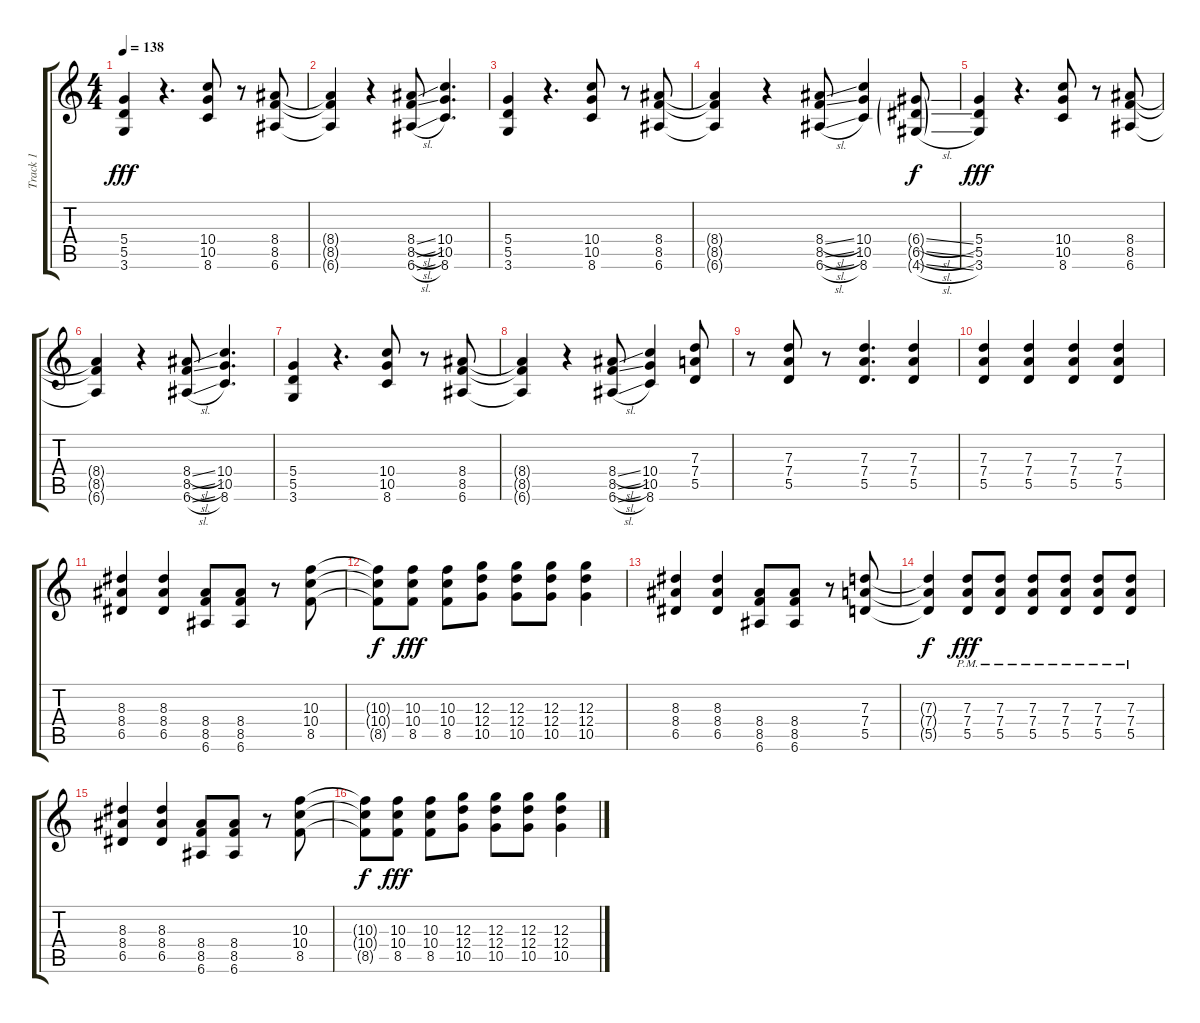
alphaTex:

\track ("Track 1" "Track 1") {instrument overdrivenguitar}
\staff {score tabs}
\tuning (E4 B3 G3 D3 A2 E2) {hide}
\ts (4 4)
\tempo 138
\clef g2
\ks c
(5.4 5.5 3.6).4{dy fff} r.4{d} (10.4 10.5 8.6).8 r.8 (8.4 8.5 6.6).8 |
(8.4{t} 8.5{t} 6.6{t}).4 r.4 (8.4{sl} 8.5{sl} 6.6{sl}).8 (10.4 10.5 8.6).4{d} |
(5.4 5.5 3.6).4 r.4{d} (10.4 10.5 8.6).8 r.8 (8.4 8.5 6.6).8 |
(8.4{t} 8.5{t} 6.6{t}).4 r.4 (8.4{sl} 8.5{sl} 6.6{sl}).8 (10.4 10.5 8.6).4 (6.4{sl g} 6.5{sl g} 4.6{sl g}).8{dy f} |
(5.4 5.5 3.6).4{dy fff} r.4{d} (10.4 10.5 8.6).8 r.8 (8.4 8.5 6.6).8 |
(8.4{t} 8.5{t} 6.6{t}).4 r.4 (8.4{sl} 8.5{sl} 6.6{sl}).8 (10.4 10.5 8.6).4{d} |
(5.4 5.5 3.6).4 r.4{d} (10.4 10.5 8.6).8 r.8 (8.4 8.5 6.6).8 |
(8.4{t} 8.5{t} 6.6{t}).4 r.4 (8.4{sl} 8.5{sl} 6.6{sl}).8 (10.4 10.5 8.6).4 (7.3 7.4 5.5).8 |
r.8 (7.3 7.4 5.5).8 r.8 (7.3 7.4 5.5).4{d} (7.3 7.4 5.5).4 |
(7.3 7.4 5.5).4 (7.3 7.4 5.5).4 (7.3 7.4 5.5).4 (7.3 7.4 5.5).4 |
(8.3 8.4 6.5).4 (8.3 8.4 6.5).4 (8.4 8.5 6.6).8 (8.4 8.5 6.6).8 r.8 (10.3 10.4 8.5).8 |
(10.3{t} 10.4{t} 8.5{t}).8{dy f} (10.3 10.4 8.5).8{dy fff} (10.3 10.4 8.5).8 (12.3 12.4 10.5).8 (12.3 12.4 10.5).8 (12.3 12.4 10.5).8 (12.3 12.4 10.5).4 |
(8.3 8.4 6.5).4 (8.3 8.4 6.5).4 (8.4 8.5 6.6).8 (8.4 8.5 6.6).8 r.8 (7.3 7.4 5.5).8 |
(7.3{t} 7.4{t} 5.5{t}).4{dy f} (7.3{pm} 7.4{pm} 5.5{pm}).8{dy fff} (7.3{pm} 7.4{pm} 5.5{pm}).8 (7.3{pm} 7.4{pm} 5.5{pm}).8 (7.3{pm} 7.4{pm} 5.5{pm}).8 (7.3{pm} 7.4{pm} 5.5{pm}).8 (7.3{pm} 7.4{pm} 5.5{pm}).8 |
(8.3 8.4 6.5).4 (8.3 8.4 6.5).4 (8.4 8.5 6.6).8 (8.4 8.5 6.6).8 r.8 (10.3 10.4 8.5).8 |
(10.3{t} 10.4{t} 8.5{t}).8{dy f} (10.3 10.4 8.5).8{dy fff} (10.3 10.4 8.5).8 (12.3 12.4 10.5).8 (12.3 12.4 10.5).8 (12.3 12.4 10.5).8 (12.3 12.4 10.5).4
